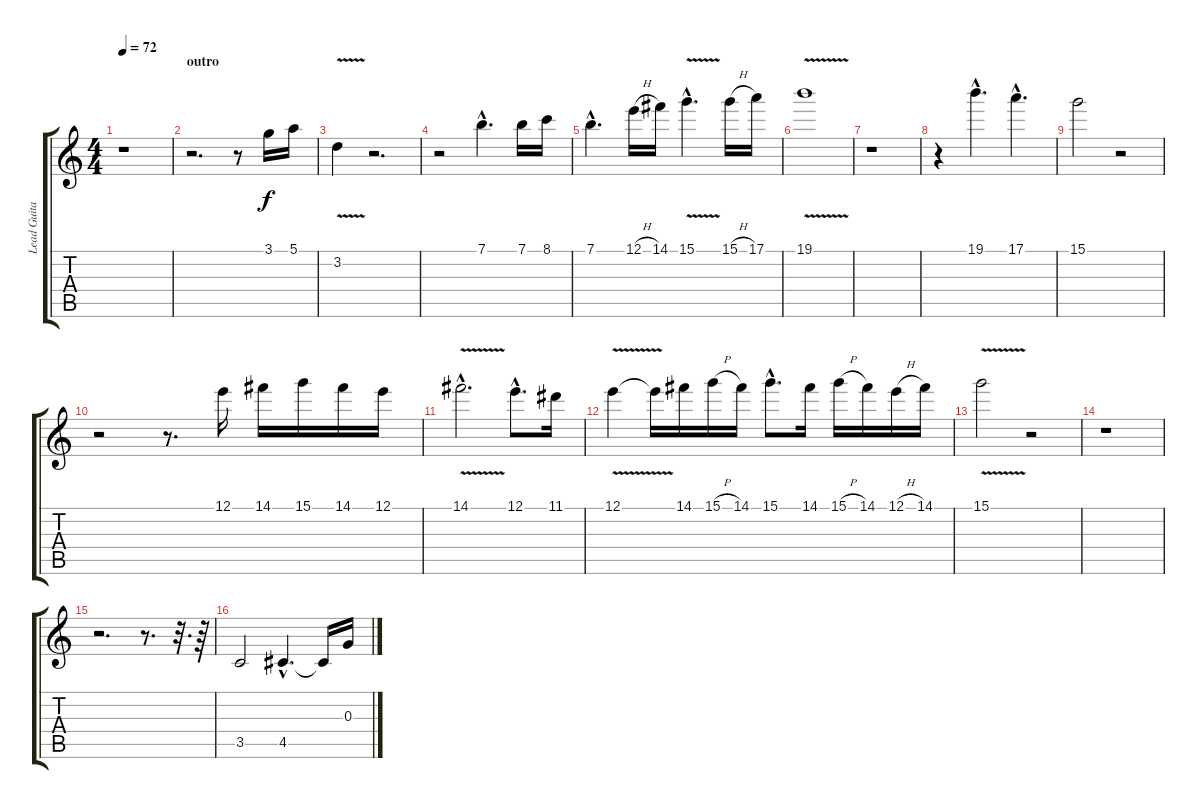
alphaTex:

\track ("Lead Guitar (May)" "Lead Guita") {instrument distortionguitar}
\staff {score tabs}
\tuning (E4 B3 G3 D3 A2 E2) {hide}
\ts (4 4)
\tempo 72
\clef g2
\ks c
r.1{dy f} |
\section ("" "outro")
r.2{d} r.8 3.1.16 5.1.16 |
3.2{v}.4 r.2{d} |
r.2 7.1{hac}.4{d} 7.1.16 8.1.16 |
7.1{hac}.4{d} 12.1{h}.16 14.1.16 15.1{v hac}.4{d} 15.1{h}.16 17.1.16 |
19.1{v}.1 |
r.1 |
r.4 19.1{hac}.4{d} 17.1{hac}.4{d} |
15.1.2 r.2 |
r.2 r.8{d} 12.1.16 14.1.16 15.1.16 14.1.16 12.1.16 |
14.1{v hac}.2{d} 12.1{hac}.8{d} 11.1.16 |
12.1{v}.4 12.1{t}.16 14.1.16 15.1{h}.16 14.1.16 15.1{hac}.8{d} 14.1.16 15.1{h}.16 14.1.16 12.1{h}.16 14.1.16 |
15.1{v}.2 r.2 |
r.1 |
r.2{d} r.8{d} r.32{d} r.64 |
3.5.2 4.5{hac}.4{d} 4.5{t}.16 0.3.16
